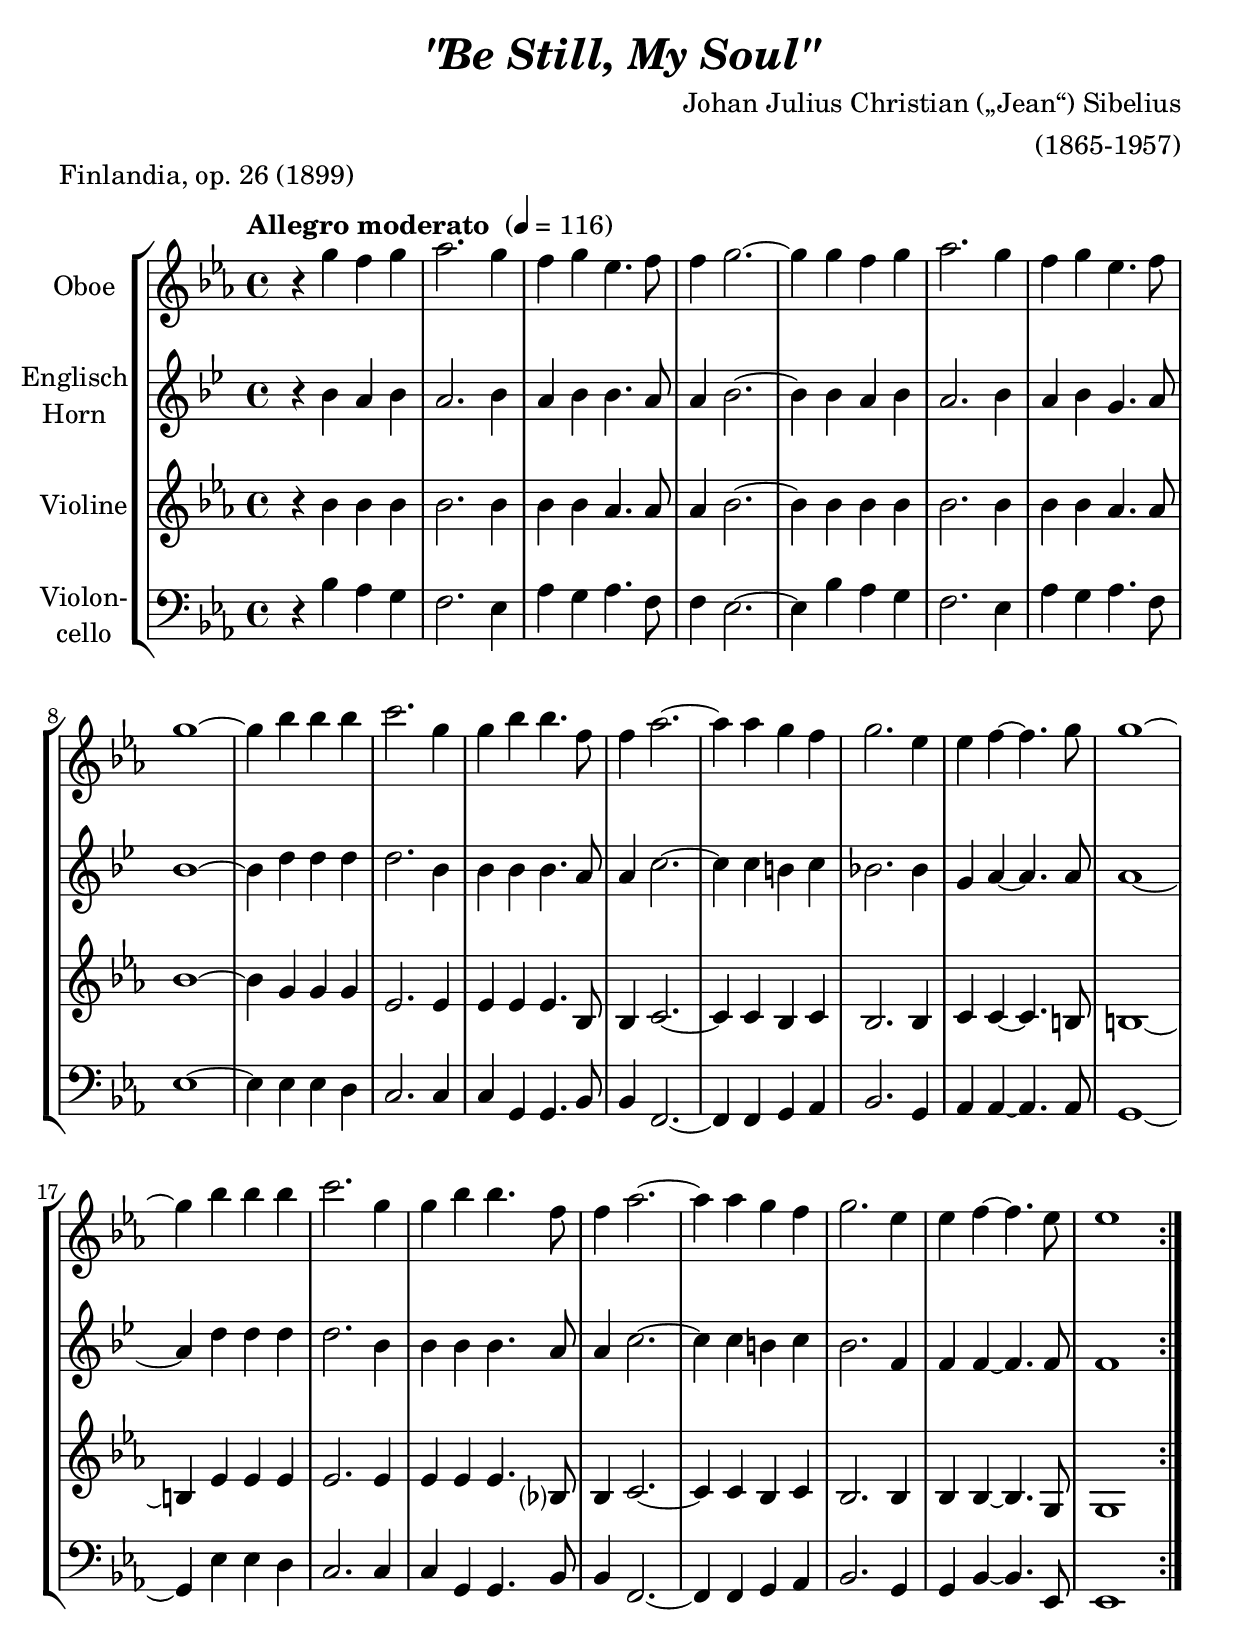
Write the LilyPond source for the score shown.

\version "2.18.2"
\include "deutsch.ly"
  
#(set-global-staff-size 23.5)

\header {
  title     = \markup \bold \italic "\"Be Still, My Soul\""
  composer  = "Johan Julius Christian („Jean“) Sibelius"
  arranger  = "(1865-1957)"
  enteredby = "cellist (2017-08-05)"
  piece     = "Finlandia, op. 26 (1899)"
}

voiceconsts = {
  \key f \major
  \clef "treble"
% \numericTimeSignature
  \compressFullBarRests
  % Set default beaming for all staves
%  \set Timing.beamExceptions = #'()
%  \set Timing.baseMoment     = #(ly:make-moment 1 4)
%  \set Timing.beatStructure  = #'(1 1 1)
  \tempo "Allegro moderato " 4=116
}

mifl = "flute"
miob = "oboe"
mifh = "french horn"
mist = "string ensemble 1"
%minstr = "accordion"
miba = "cello"

boxa = { \mark \markup \box "A" \tempo 4=100 }
boxb = { \bar "||" \mark \markup \box "B" }
boxc = { \bar "||" \mark \markup \box "C" \key f \minor }
boxd = { \bar "||" \mark \markup \box "D" \tempo 8=136 \key f \major \time 6/8 }

va = \relative c''' {
  \voiceconsts

  \repeat volta 2 {
    r4 a g a
    b2. a4
    g a f4. g8
    g4 a2.~
    a4 a g a
    b2. a4
    g a f4. g8
    a1~
    a4 c c c

    d2. a4
    a c c4. g8
    g4 b2.~
    b4 b a g
    a2. f4
    f g~ g4. a8
    a1~
    a4 c c c
    d2. a4

    a c c4. g8
    g4 b2.~
    b4 b a g
    a2. f4
    f g~ g4. f8
    f1
  }
}

vb = \relative c'' {
  \voiceconsts

  \repeat volta 2 {
    r4 f e f
    e2. f4
    e f f4. e8
    e4 f2.~
    f4 f e f
    e2. f4
    e f d4. e8
    f1~
    f4 a a a
    a2. f4

    f f f4. e8
    e4 g2.~
    g4 g fis g
    f!2. f4
    d e~ e4. e8
    e1~
    e4 a a a
    a2. f4
    f f f4. e8
    e4 g2.~

    g4 g fis g
    f2. c4
    c c~ c4. c8
    c1
  }
}

vc = \relative c'' {
  \voiceconsts

  \repeat volta 2 {
    r4 c c c
    c2. c4
    c c b4. b8
    b4 c2.~
    c4 c c c
    c2. c4
    c c b4. b8
    c1~
    c4 a a a
    f2. f4

    f f f4. c8
    c4 d2.~
    d4 d c d
    c2. c4
    d d~ d4. cis8
    cis1~
    cis4 f f f
    f2. f4
    f f f4. c?8

    c4 d2.~
    d4 d c d
    c2. c4
    c c~ c4. a8
    a1
  }
}

vd = \relative c' {
  \voiceconsts
  \clef "bass"
  
  \repeat volta 2 {
    r4 c b a
    g2. f4
    b a b4. g8
    g4 f2.~
    f4 c' b a
    g2. f4

    b a b4. g8
    f1~
    f4 f f e
    d2. d4
    d a a4. c8
    c4 g2.~
    g4 g a b

    c2. a4
    b b~ b4. b8
    a1~
    a4 f' f e
    d2. d4
    d a a4. c8
    c4 g2.~

    g4 g a b
    c2. a4
    a c~ c4. f,8
    f1
  }
}


music = \new StaffGroup <<
      \new Staff {
	\set Staff.midiInstrument = \miob
	\set Staff.instrumentName = \markup \center-column { "Oboe" }
	\transpose f es { \va }
      }

      \new Staff {
	\set Staff.midiInstrument = \mifh
	\set Staff.instrumentName = \markup \center-column { "Englisch" "Horn" }
	\transpose f b, { \vb }
      }

      \new Staff {
	\set Staff.midiInstrument = \mist
	\set Staff.instrumentName = \markup \center-column { "Violine" }
	\transpose f es { \vc }
      }

      \new Staff {
	\set Staff.midiInstrument = \miba
	\set Staff.instrumentName = \markup \center-column { "Violon-" "cello" }
	\transpose f es { \vd }
      }
>>

\book {
  \score {
    \music
    \layout {}
  }

  \score {
    \unfoldRepeats \music

    \midi {
      \context {
        \Score
      }
    }
  }
}
